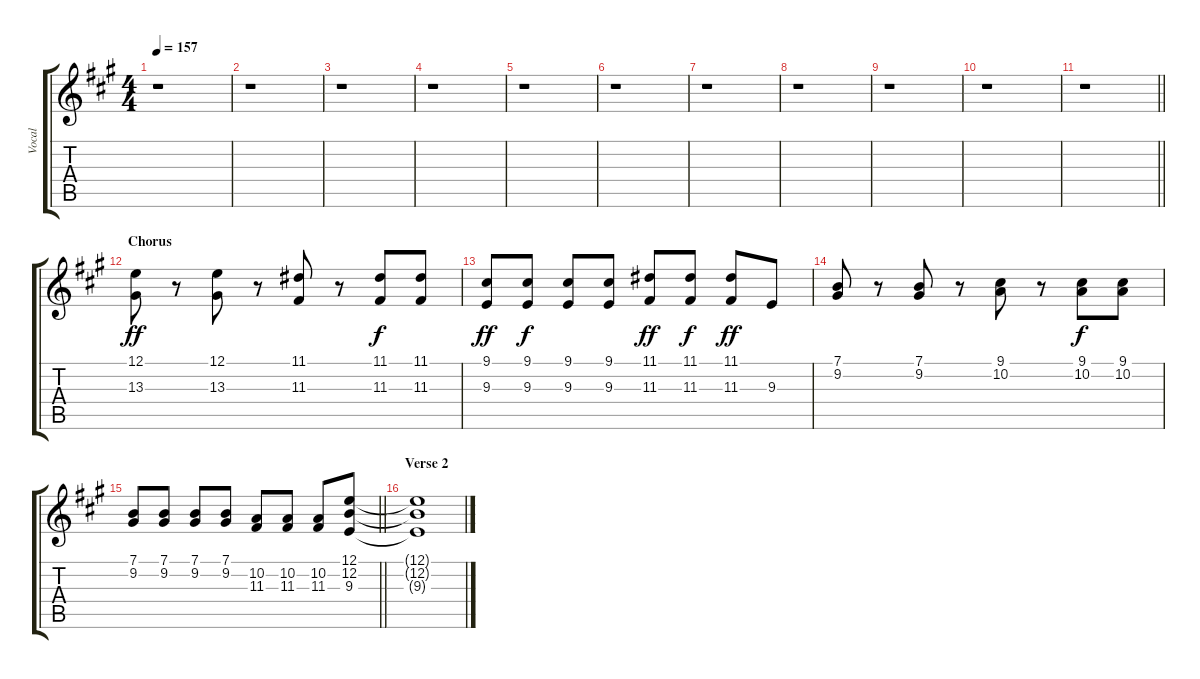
\track ("Vocal" "Vocal") {instrument voiceoohs}
\staff {score tabs}
\tuning (E4 B3 G3 D3 A2 E2) {hide}
\ts (4 4)
\tempo 157
\clef g2
\ks a
r.1{dy ff} |
r.1 |
r.1 |
r.1 |
r.1 |
r.1 |
r.1 |
r.1 |
r.1 |
r.1 |
\barLineRight lightlight
r.1 |
\section ("" "Chorus")
(12.1 13.3).8 r.8 (12.1 13.3).8 r.8 (11.1 11.3).8 r.8 (11.1 11.3).8{dy f} (11.1 11.3).8 |
(9.1 9.3).8{dy ff} (9.1 9.3).8{dy f} (9.1 9.3).8 (9.1 9.3).8 (11.1 11.3).8{dy ff} (11.1 11.3).8{dy f} (11.1 11.3).8{dy ff} 9.3.8 |
(7.1 9.2).8 r.8 (7.1 9.2).8 r.8 (9.1 10.2).8 r.8 (9.1 10.2).8{dy f} (9.1 10.2).8 |
\barLineRight lightlight
(7.1 9.2).8 (7.1 9.2).8 (7.1 9.2).8 (7.1 9.2).8 (10.2 11.3).8 (10.2 11.3).8 (10.2 11.3).8 (12.1 12.2 9.3).8 |
\section ("" "Verse 2")
(12.1{t} 12.2{t} 9.3{t}).1
